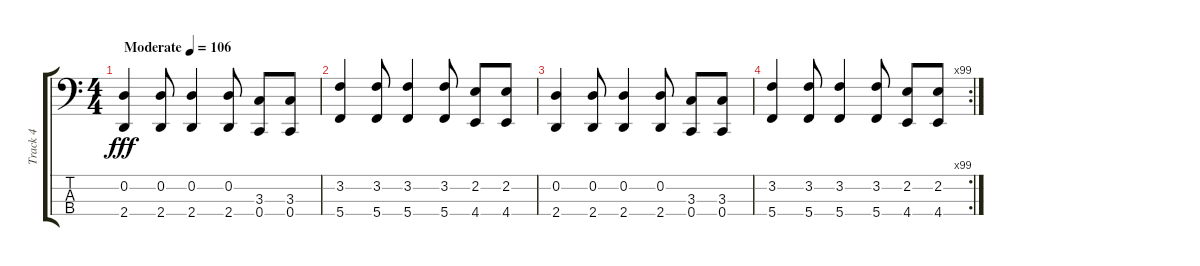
\track ("Track 4" "Track 4") {instrument synthbass2}
\staff {score tabs}
\tuning (G2 D2 A1 C1) {hide}
\ts (4 4)
\tempo (106 "Moderate")
\clef f4
\ks c
(0.2 2.4).4{dy fff instrument synthbass2} (0.2 2.4).8 (0.2 2.4).4 (0.2 2.4).8 (3.3 0.4).8 (3.3 0.4).8 |
(3.2 5.4).4 (3.2 5.4).8 (3.2 5.4).4 (3.2 5.4).8 (2.2 4.4).8 (2.2 4.4).8 |
(0.2 2.4).4 (0.2 2.4).8 (0.2 2.4).4 (0.2 2.4).8 (3.3 0.4).8 (3.3 0.4).8 |
\rc 99
(3.2 5.4).4 (3.2 5.4).8 (3.2 5.4).4 (3.2 5.4).8 (2.2 4.4).8 (2.2 4.4).8
